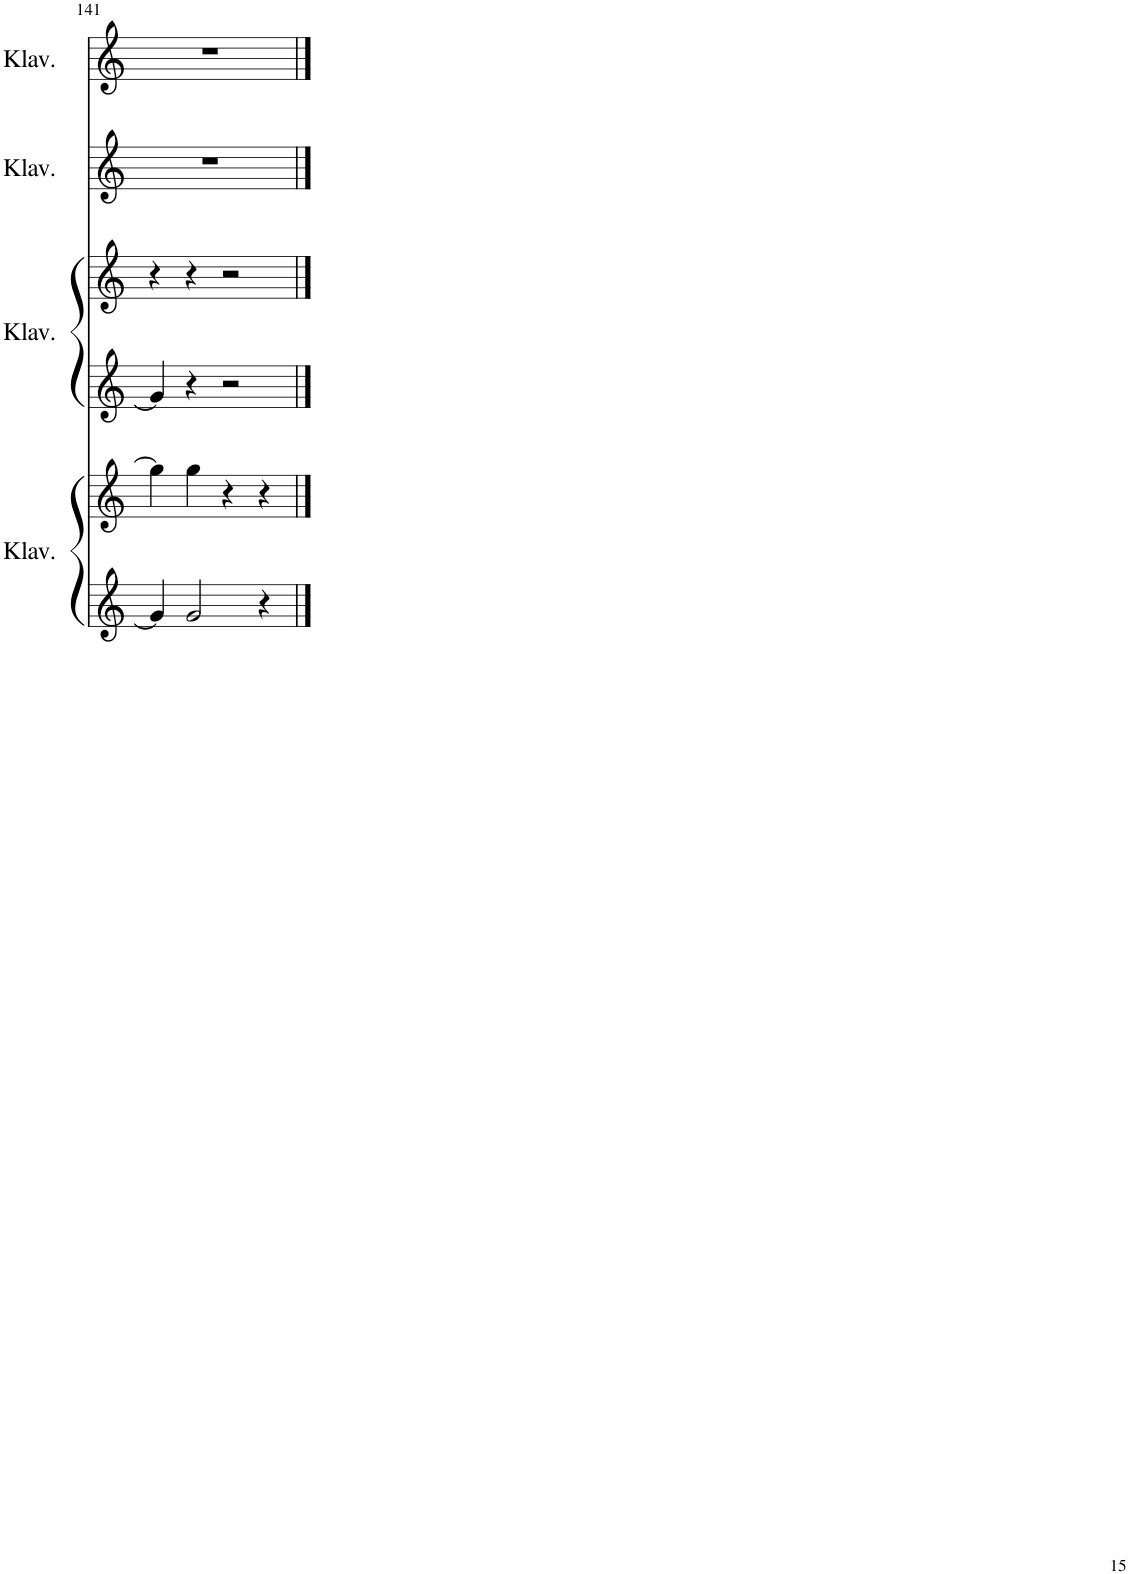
**kern	**kern	**kern	**kern	**kern	**kern
*part4	*part4	*part3	*part3	*part2	*part1
*staff6	*staff5	*staff4	*staff3	*staff2	*staff1
*I"Klavier	*	*I"Klavier	*	*I"Klavier	*I"Klavier
*I'Klav.	*	*I'Klav.	*	*I'Klav.	*I'Klav.
!!LO:PB:g=z
*clefG2	*clefG2	*clefG2	*clefG2	*clefF4	*clefG2
*k[]	*k[]	*k[]	*k[]	*k[]	*k[]
*M4/4	*M4/4	*M4/4	*M4/4	*M4/4	*M4/4
=141	=141	=141	=141	=141	=141
4g/]	4gg\]	4g/]	4r	1r	1r
2g/	4gg\	4r	4r	.	.
.	4r	2r	2r	.	.
4r	4r	.	.	.	.
==	==	==	==	==	==
*-	*-	*-	*-	*-	*-
